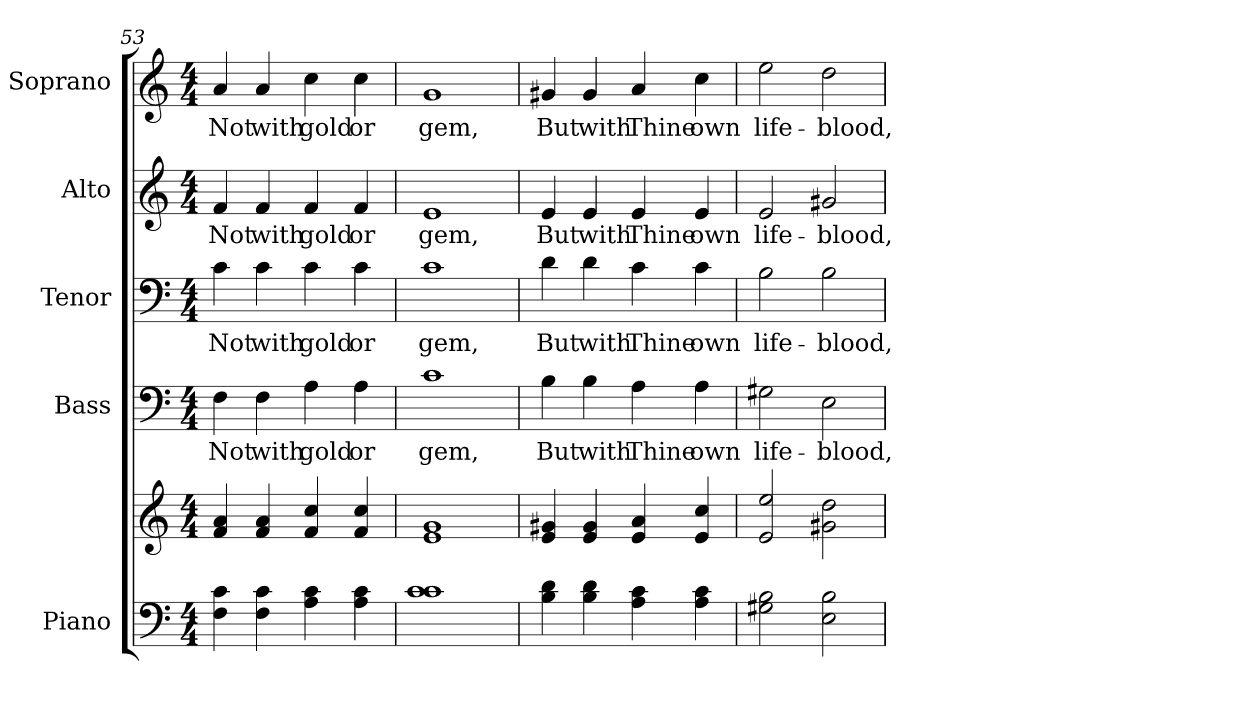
**kern	**kern	**kern	**text	**kern	**text	**kern	**text	**kern	**text
*part5	*part5	*part4	*part4	*part3	*part3	*part2	*part2	*part1	*part1
*staff6	*staff5	*staff4	*staff4	*staff3	*staff3	*staff2	*staff2	*staff1	*staff1
*I"Piano	*	*I"Bass	*	*I"Tenor	*	*I"Alto	*	*I"Soprano	*
*I'Pno.	*	*I'B.	*	*I'T.	*	*I'A.	*	*I'S.	*
*clefF4	*clefG2	*clefF4	*	*clefF4	*	*clefG2	*	*clefG2	*
*k[]	*k[]	*k[]	*	*k[]	*	*k[]	*	*k[]	*
*C:	*C:	*C:	*	*C:	*	*C:	*	*C:	*
*M4/4	*M4/4	*M4/4	*	*M4/4	*	*M4/4	*	*M4/4	*
=53	=53	=53	=53	=53	=53	=53	=53	=53	=53
!	!	!	!LO:LY:b:color=#000000	!	!	!	!	!	!
!	!	!	!	!	!LO:LY:b:color=#000000	!	!	!	!
!	!	!	!	!	!	!	!LO:LY:b:color=#000000	!	!
!	!	!	!	!	!	!	!	!	!LO:LY:b:color=#000000
4Fi\ 4ci	4fi/ 4ai	4Fi\	Not	4ci\	Not	4fi/	Not	4ai/	Not
!	!	!	!LO:LY:b:color=#000000	!	!	!	!	!	!
!	!	!	!	!	!LO:LY:b:color=#000000	!	!	!	!
!	!	!	!	!	!	!	!LO:LY:b:color=#000000	!	!
!	!	!	!	!	!	!	!	!	!LO:LY:b:color=#000000
4Fi\ 4ci	4fi/ 4ai	4Fi\	with	4ci\	with	4fi/	with	4ai/	with
!	!	!	!LO:LY:b:color=#000000	!	!	!	!	!	!
!	!	!	!	!	!LO:LY:b:color=#000000	!	!	!	!
!	!	!	!	!	!	!	!LO:LY:b:color=#000000	!	!
!	!	!	!	!	!	!	!	!	!LO:LY:b:color=#000000
4Ai\ 4ci	4fi/ 4cci	4Ai\	gold	4ci\	gold	4fi/	gold	4cci\	gold
!	!	!	!LO:LY:b:color=#000000	!	!	!	!	!	!
!	!	!	!	!	!LO:LY:b:color=#000000	!	!	!	!
!	!	!	!	!	!	!	!LO:LY:b:color=#000000	!	!
!	!	!	!	!	!	!	!	!	!LO:LY:b:color=#000000
4Ai\ 4ci	4fi/ 4cci	4Ai\	or	4ci\	or	4fi/	or	4cci\	or
!!LO:PB:g=z
=54	=54	=54	=54	=54	=54	=54	=54	=54	=54
!	!	!	!LO:LY:b:color=#000000	!	!	!	!	!	!
!	!	!	!	!	!LO:LY:b:color=#000000	!	!	!	!
!	!	!	!	!	!	!	!LO:LY:b:color=#000000	!	!
!	!	!	!	!	!	!	!	!	!LO:LY:b:color=#000000
1ci 1ci	1ei 1gi	1ci	gem,	1ci	gem,	1ei	gem,	1gi	gem,
=55	=55	=55	=55	=55	=55	=55	=55	=55	=55
!	!	!	!LO:LY:b:color=#000000	!	!	!	!	!	!
!	!	!	!	!	!LO:LY:b:color=#000000	!	!	!	!
!	!	!	!	!	!	!	!LO:LY:b:color=#000000	!	!
!	!	!	!	!	!	!	!	!	!LO:LY:b:color=#000000
4Bi\ 4di	4ei/ 4g#Xi	4Bi\	But	4di\	But	4ei/	But	4g#Xi/	But
!	!	!	!LO:LY:b:color=#000000	!	!	!	!	!	!
!	!	!	!	!	!LO:LY:b:color=#000000	!	!	!	!
!	!	!	!	!	!	!	!LO:LY:b:color=#000000	!	!
!	!	!	!	!	!	!	!	!	!LO:LY:b:color=#000000
4Bi\ 4di	4ei/ 4g#i	4Bi\	with	4di\	with	4ei/	with	4g#i/	with
!	!	!	!LO:LY:b:color=#000000	!	!	!	!	!	!
!	!	!	!	!	!LO:LY:b:color=#000000	!	!	!	!
!	!	!	!	!	!	!	!LO:LY:b:color=#000000	!	!
!	!	!	!	!	!	!	!	!	!LO:LY:b:color=#000000
4Ai\ 4ci	4ei/ 4ai	4Ai\	Thine	4ci\	Thine	4ei/	Thine	4ai/	Thine
!	!	!	!LO:LY:b:color=#000000	!	!	!	!	!	!
!	!	!	!	!	!LO:LY:b:color=#000000	!	!	!	!
!	!	!	!	!	!	!	!LO:LY:b:color=#000000	!	!
!	!	!	!	!	!	!	!	!	!LO:LY:b:color=#000000
4Ai\ 4ci	4ei/ 4cci	4Ai\	own	4ci\	own	4ei/	own	4cci\	own
=56	=56	=56	=56	=56	=56	=56	=56	=56	=56
!	!	!	!LO:LY:b:color=#000000	!	!	!	!	!	!
!	!	!	!	!	!LO:LY:b:color=#000000	!	!	!	!
!	!	!	!	!	!	!	!LO:LY:b:color=#000000	!	!
!	!	!	!	!	!	!	!	!	!LO:LY:b:color=#000000
2G#Xi\ 2Bi	2ei/ 2eei	2G#Xi\	life-	2Bi\	life-	2ei/	life-	2eei\	life-
!	!	!	!LO:LY:b:color=#000000	!	!	!	!	!	!
!	!	!	!	!	!LO:LY:b:color=#000000	!	!	!	!
!	!	!	!	!	!	!	!LO:LY:b:color=#000000	!	!
!	!	!	!	!	!	!	!	!	!LO:LY:b:color=#000000
2Ei\ 2Bi	2g#Xi\ 2ddi	2Ei\	-blood,	2Bi\	-blood,	2g#Xi/	-blood,	2ddi\	-blood,
=	=	=	=	=	=	=	=	=	=
*-	*-	*-	*-	*-	*-	*-	*-	*-	*-
